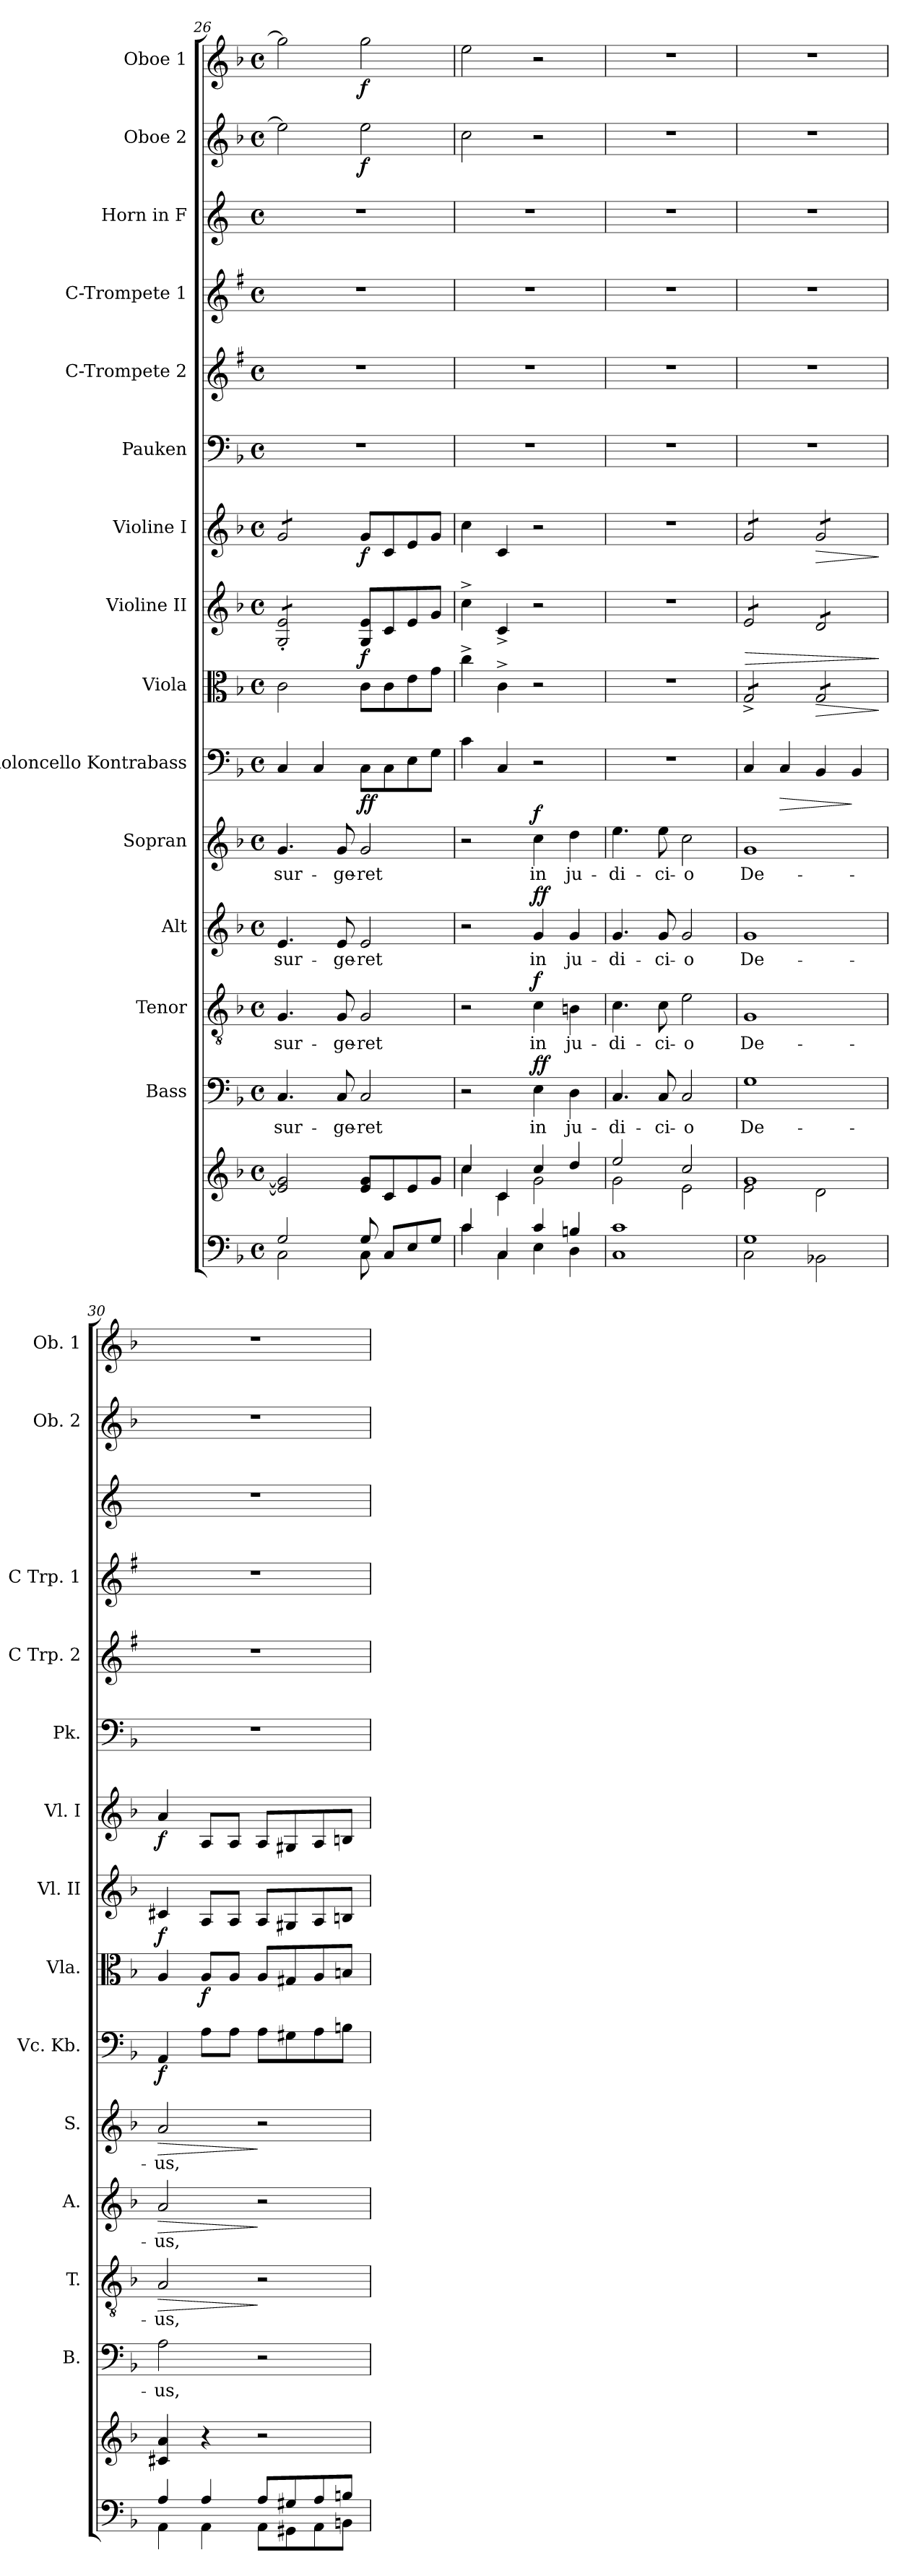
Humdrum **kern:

**kern	**kern	**kern	**text	**dynam	**kern	**text	**dynam	**kern	**text	**dynam	**kern	**text	**dynam	**kern	**dynam	**kern	**dynam	**kern	**dynam	**kern	**dynam	**kern	**kern	**kern	**kern	**kern	**dynam	**kern	**dynam
*part15	*part15	*part14	*part14	*part14	*part13	*part13	*part13	*part12	*part12	*part12	*part11	*part11	*part11	*part10	*part10	*part9	*part9	*part8	*part8	*part7	*part7	*part6	*part5	*part4	*part3	*part2	*part2	*part1	*part1
*staff16	*staff15	*staff14	*staff14	*staff14	*staff13	*staff13	*staff13	*staff12	*staff12	*staff12	*staff11	*staff11	*staff11	*staff10	*staff10	*staff9	*staff9	*staff8	*staff8	*staff7	*staff7	*staff6	*staff5	*staff4	*staff3	*staff2	*staff2	*staff1	*staff1
*	*	*I"Bass	*	*	*I"Tenor	*	*	*I"Alt	*	*	*I"Sopran	*	*	*I"Violoncello Kontrabass	*	*I"Viola	*	*I"Violine II	*	*I"Violine I	*	*I"Pauken	*I"C-Trompete 2	*I"C-Trompete 1	*I"Horn in F	*I"Oboe 2	*	*I"Oboe 1	*
*	*	*I'B.	*	*	*I'T.	*	*	*I'A.	*	*	*I'S.	*	*	*I'Vc. Kb.	*	*I'Vla.	*	*I'Vl. II	*	*I'Vl. I	*	*I'Pk.	*I'C Trp. 2	*I'C Trp. 1	*	*I'Ob. 2	*	*I'Ob. 1	*
*clefF4	*clefG2	*clefF4	*	*	*clefGv2	*	*	*clefG2	*	*	*clefG2	*	*	*clefF4	*	*clefC3	*	*clefG2	*	*clefG2	*	*clefF4	*clefG2	*clefG2	*clefG2	*clefG2	*	*clefG2	*
*	*	*	*	*	*	*	*	*	*	*	*	*	*	*ITrd7c12	*	*	*	*	*	*	*	*	*ITrd1c2	*ITrd1c2	*ITrd4c7	*	*	*	*
*k[b-]	*k[b-]	*k[b-]	*	*	*k[b-]	*	*	*k[b-]	*	*	*k[b-]	*	*	*k[b-]	*	*k[b-]	*	*k[b-]	*	*k[b-]	*	*k[b-]	*k[b-]	*k[b-]	*k[b-]	*k[b-]	*	*k[b-]	*
*F:	*F:	*F:	*	*	*F:	*	*	*F:	*	*	*F:	*	*	*F:	*	*F:	*	*F:	*	*F:	*	*F:	*F:	*F:	*F:	*F:	*	*F:	*
*M4/4	*M4/4	*M4/4	*	*	*M4/4	*	*	*M4/4	*	*	*M4/4	*	*	*M4/4	*	*M4/4	*	*M4/4	*	*M4/4	*	*M4/4	*M4/4	*M4/4	*M4/4	*M4/4	*	*M4/4	*
*met(c)	*met(c)	*met(c)	*	*	*met(c)	*	*	*met(c)	*	*	*met(c)	*	*	*met(c)	*	*met(c)	*	*met(c)	*	*met(c)	*	*met(c)	*met(c)	*met(c)	*met(c)	*met(c)	*	*met(c)	*
=26	=26	=26	=26	=26	=26	=26	=26	=26	=26	=26	=26	=26	=26	=26	=26	=26	=26	=26	=26	=26	=26	=26	=26	=26	=26	=26	=26	=26	=26
*^	*	*	*	*	*	*	*	*	*	*	*	*	*	*	*	*	*	*	*	*	*	*	*	*	*	*	*	*	*
!	!	!	!	!LO:LY:b	!	!	!LO:LY:b	!	!	!LO:LY:b	!	!	!LO:LY:b	!	!	!	!	!	!	!	!	!	!	!	!	!	!	!	!	!
*	*	*	*	*	*	*	*	*	*	*	*	*	*	*	*	*	*	*	*tremolo	*	*	*	*	*	*	*	*	*	*	*
*	*	*	*	*	*	*	*	*	*	*	*	*	*	*	*	*	*	*	*	*	*tremolo	*	*	*	*	*	*	*	*	*
2G/	2C\	2e/] 2g/]	4.C/	-sur-	.	4.G/	-sur-	.	4.e/	-sur-	.	4.g/	-sur-	.	4CC/	.	2c\	.	8G/'> 8e/'>L	.	8g/L	.	1r	1r	1r	1r	2ee\]	.	2gg\]	.
.	.	.	.	.	.	.	.	.	.	.	.	.	.	.	.	.	.	.	8G/'> 8e/'>	.	8g/	.	.	.	.	.	.	.	.	.
.	.	.	.	.	.	.	.	.	.	.	.	.	.	.	4CC/	.	.	.	8G/'> 8e/'>	.	8g/	.	.	.	.	.	.	.	.	.
!	!	!	!	!LO:LY:b	!	!	!LO:LY:b	!	!	!LO:LY:b	!	!	!LO:LY:b	!	!	!	!	!	!	!	!	!	!	!	!	!	!	!	!	!
.	.	.	8C/	-ge-	.	8G/	-ge-	.	8e/	-ge-	.	8g/	-ge-	.	.	.	.	.	8G/'> 8e/'>J	.	8g/J	.	.	.	.	.	.	.	.	.
*	*	*	*	*	*	*	*	*	*	*	*	*	*	*	*	*	*	*	*	*	*Xtremolo	*	*	*	*	*	*	*	*	*
*	*	*	*	*	*	*	*	*	*	*	*	*	*	*	*	*	*	*	*Xtremolo	*	*	*	*	*	*	*	*	*	*	*
!	!	!	!	!LO:LY:b	!	!	!LO:LY:b	!	!	!LO:LY:b	!	!	!LO:LY:b	!	!	!LO:DY:b	!	!	!	!LO:DY:b	!	!LO:DY:b	!	!	!	!	!	!LO:DY:b	!	!LO:DY:b
8G/	8C\	8e/ 8g/L	2C/	-ret	.	2G/	-ret	.	2e/	-ret	.	2g/	-ret	.	8CC\L	ff	8c\L	.	8G/ 8e/L	f	8g/L	f	.	.	.	.	2ee\	f	2gg\	f
8C/L	4.ryy	8c/	.	.	.	.	.	.	.	.	.	.	.	.	8CC\	.	8c\	.	8c/	.	8c/	.	.	.	.	.	.	.	.	.
8E/	.	8e/	.	.	.	.	.	.	.	.	.	.	.	.	8EE\	.	8e\	.	8e/	.	8e/	.	.	.	.	.	.	.	.	.
8G/J	.	8g/J	.	.	.	.	.	.	.	.	.	.	.	.	8GG\J	.	8g\J	.	8g/J	.	8g/J	.	.	.	.	.	.	.	.	.
=27	=27	=27	=27	=27	=27	=27	=27	=27	=27	=27	=27	=27	=27	=27	=27	=27	=27	=27	=27	=27	=27	=27	=27	=27	=27	=27	=27	=27	=27	=27
*	*	*^	*	*	*	*	*	*	*	*	*	*	*	*	*	*	*	*	*	*	*	*	*	*	*	*	*	*	*	*
4c/	4c\	4cc/	4cc\	2r	.	.	2r	.	.	2r	.	.	2r	.	.	4C\	.	4cc^>\	.	4cc^>\	.	4cc\	.	1r	1r	1r	1r	2cc\	.	2ee\	.
4C/	4C\	4c/	4c\	.	.	.	.	.	.	.	.	.	.	.	.	4CC/	.	4c^>\	.	4c^</	.	4c/	.	.	.	.	.	.	.	.	.
!	!	!	!	!	!LO:LY:b	!LO:DY:a	!	!LO:LY:b	!LO:DY:a	!	!LO:LY:b	!LO:DY:a	!	!LO:LY:b	!LO:DY:a	!	!	!	!	!	!	!	!	!	!	!	!	!	!	!	!
4c/	4E\	4cc/	2g\	4E\	in	ff	4c\	in	f	4g/	in	ff	4cc\	in	f	2r	.	2r	.	2r	.	2r	.	.	.	.	.	2r	.	2r	.
!	!	!	!	!	!LO:LY:b	!	!	!LO:LY:b	!	!	!LO:LY:b	!	!	!LO:LY:b	!	!	!	!	!	!	!	!	!	!	!	!	!	!	!	!	!
4Bn/	4D\	4dd/	.	4D\	ju-	.	4Bn\	ju-	.	4g/	ju-	.	4dd\	ju-	.	.	.	.	.	.	.	.	.	.	.	.	.	.	.	.	.
=28	=28	=28	=28	=28	=28	=28	=28	=28	=28	=28	=28	=28	=28	=28	=28	=28	=28	=28	=28	=28	=28	=28	=28	=28	=28	=28	=28	=28	=28	=28	=28
!	!	!	!	!	!LO:LY:b	!	!	!LO:LY:b	!	!	!LO:LY:b	!	!	!LO:LY:b	!	!	!	!	!	!	!	!	!	!	!	!	!	!	!	!	!
1c	1C	2ee/	2g\	4.C/	-di-	.	4.c\	-di-	.	4.g/	-di-	.	4.ee\	-di-	.	1r	.	1r	.	1r	.	1r	.	1r	1r	1r	1r	1r	.	1r	.
!	!	!	!	!	!LO:LY:b	!	!	!LO:LY:b	!	!	!LO:LY:b	!	!	!LO:LY:b	!	!	!	!	!	!	!	!	!	!	!	!	!	!	!	!	!
.	.	.	.	8C/	-ci-	.	8c\	-ci-	.	8g/	-ci-	.	8ee\	-ci-	.	.	.	.	.	.	.	.	.	.	.	.	.	.	.	.	.
!	!	!	!	!	!LO:LY:b	!	!	!LO:LY:b	!	!	!LO:LY:b	!	!	!LO:LY:b	!	!	!	!	!	!	!	!	!	!	!	!	!	!	!	!	!
.	.	2cc/	2e\	2C/	-o	.	2e\	-o	.	2g/	-o	.	2cc\	-o	.	.	.	.	.	.	.	.	.	.	.	.	.	.	.	.	.
!!LO:PB:g=z
=29	=29	=29	=29	=29	=29	=29	=29	=29	=29	=29	=29	=29	=29	=29	=29	=29	=29	=29	=29	=29	=29	=29	=29	=29	=29	=29	=29	=29	=29	=29	=29
!	!	!	!	!	!LO:LY:b	!	!	!LO:LY:b	!	!	!LO:LY:b	!	!	!LO:LY:b	!	!	!	!	!	!	!LO:HP:b	!	!	!	!	!	!	!	!	!	!
*	*	*	*	*	*	*	*	*	*	*	*	*	*	*	*	*	*	*tremolo	*	*	*	*	*	*	*	*	*	*	*	*	*
*	*	*	*	*	*	*	*	*	*	*	*	*	*	*	*	*	*	*	*	*tremolo	*	*	*	*	*	*	*	*	*	*	*
*	*	*	*	*	*	*	*	*	*	*	*	*	*	*	*	*	*	*	*	*	*	*tremolo	*	*	*	*	*	*	*	*	*
1G	2C\	1g	2e\	1G	De-	.	1G	De-	.	1g	De-	.	1g	De-	.	4CC/	.	8G^>/L	.	8e/L	>	8g/L	.	1r	1r	1r	1r	1r	.	1r	.
.	.	.	.	.	.	.	.	.	.	.	.	.	.	.	.	.	.	8G^>/	.	8e/	.	8g/	.	.	.	.	.	.	.	.	.
!	!	!	!	!	!	!	!	!	!	!	!	!	!	!	!	!	!LO:HP:b	!	!	!	!	!	!	!	!	!	!	!	!	!	!
.	.	.	.	.	.	.	.	.	.	.	.	.	.	.	.	4CC/	>	8G^>/	.	8e/	.	8g/	.	.	.	.	.	.	.	.	.
.	.	.	.	.	.	.	.	.	.	.	.	.	.	.	.	.	.	8G^>/J	.	8e/J	.	8g/J	.	.	.	.	.	.	.	.	.
!	!	!	!	!	!	!	!	!	!	!	!	!	!	!	!	!	!	!	!LO:HP:b	!	!	!	!LO:HP:b	!	!	!	!	!	!	!	!
.	2BB-X\	.	2d\	.	.	.	.	.	.	.	.	.	.	.	.	4BBB-/	.	8G/L	>	8d/L	.	8g/L	>	.	.	.	.	.	.	.	.
.	.	.	.	.	.	.	.	.	.	.	.	.	.	.	.	.	.	8G/	.	8d/	.	8g/	.	.	.	.	.	.	.	.	.
.	.	.	.	.	.	.	.	.	.	.	.	.	.	.	.	4BBB-/	]	8G/	.	8d/	.	8g/	.	.	.	.	.	.	.	.	.
.	.	.	.	.	.	.	.	.	.	.	.	.	.	.	.	.	.	8G/J	.	8d/J	.	8g/J	.	.	.	.	.	.	.	.	.
*	*	*	*	*	*	*	*	*	*	*	*	*	*	*	*	*	*	*	*	*	*	*Xtremolo	*	*	*	*	*	*	*	*	*
*	*	*	*	*	*	*	*	*	*	*	*	*	*	*	*	*	*	*	*	*Xtremolo	*	*	*	*	*	*	*	*	*	*	*
*	*	*	*	*	*	*	*	*	*	*	*	*	*	*	*	*	*	*Xtremolo	*	*	*	*	*	*	*	*	*	*	*	*	*
*v	*v	*	*	*	*	*	*	*	*	*	*	*	*	*	*	*	*	*	*	*	*	*	*	*	*	*	*	*	*	*	*
*	*v	*v	*	*	*	*	*	*	*	*	*	*	*	*	*	*	*	*	*	*	*	*	*	*	*	*	*	*	*	*
.	.	.	.	.	.	.	.	.	.	.	.	.	.	.	.	.	]	.	]	.	]	.	.	.	.	.	.	.	.
=30	=30	=30	=30	=30	=30	=30	=30	=30	=30	=30	=30	=30	=30	=30	=30	=30	=30	=30	=30	=30	=30	=30	=30	=30	=30	=30	=30	=30	=30
*^	*	*	*	*	*	*	*	*	*	*	*	*	*	*	*	*	*	*	*	*	*	*	*	*	*	*	*	*	*
!	!	!	!	!LO:LY:b	!	!	!LO:LY:b	!LO:HP:b	!	!LO:LY:b	!LO:HP:b	!	!LO:LY:b	!LO:HP:b	!	!LO:DY:b	!	!	!	!LO:DY:b	!	!LO:DY:b	!	!	!	!	!	!	!	!
4A/	4AA\	4c#X/ 4a/	2A\	-us,	.	2A/	-us,	>	2a/	-us,	>	2a/	-us,	>	4AAA/	f	4A/	.	4c#X/	f	4a/	f	1r	1r	1r	1r	1r	.	1r	.
!	!	!	!	!	!	!	!	!	!	!	!	!	!	!	!	!	!	!LO:DY:b	!	!	!	!	!	!	!	!	!	!	!	!
4A/	4AA\	4r	.	.	.	.	.	.	.	.	.	.	.	.	8AA\L	.	8A/L	f	8A/L	.	8A/L	.	.	.	.	.	.	.	.	.
.	.	.	.	.	.	.	.	.	.	.	.	.	.	.	8AA\J	.	8A/J	.	8A/J	.	8A/J	.	.	.	.	.	.	.	.	.
8A/L	8AA\L	2r	2r	.	.	2r	.	]	2r	.	]	2r	.	]	8AA\L	.	8A/L	.	8A/L	.	8A/L	.	.	.	.	.	.	.	.	.
8G#X/	8GG#X\	.	.	.	.	.	.	.	.	.	.	.	.	.	8GG#X\	.	8G#X/	.	8G#X/	.	8G#X/	.	.	.	.	.	.	.	.	.
8A/	8AA\	.	.	.	.	.	.	.	.	.	.	.	.	.	8AA\	.	8A/	.	8A/	.	8A/	.	.	.	.	.	.	.	.	.
8Bn/J	8BBn\J	.	.	.	.	.	.	.	.	.	.	.	.	.	8BBn\J	.	8Bn/J	.	8Bn/J	.	8Bn/J	.	.	.	.	.	.	.	.	.
*v	*v	*	*	*	*	*	*	*	*	*	*	*	*	*	*	*	*	*	*	*	*	*	*	*	*	*	*	*	*	*
=	=	=	=	=	=	=	=	=	=	=	=	=	=	=	=	=	=	=	=	=	=	=	=	=	=	=	=	=	=
*-	*-	*-	*-	*-	*-	*-	*-	*-	*-	*-	*-	*-	*-	*-	*-	*-	*-	*-	*-	*-	*-	*-	*-	*-	*-	*-	*-	*-	*-
